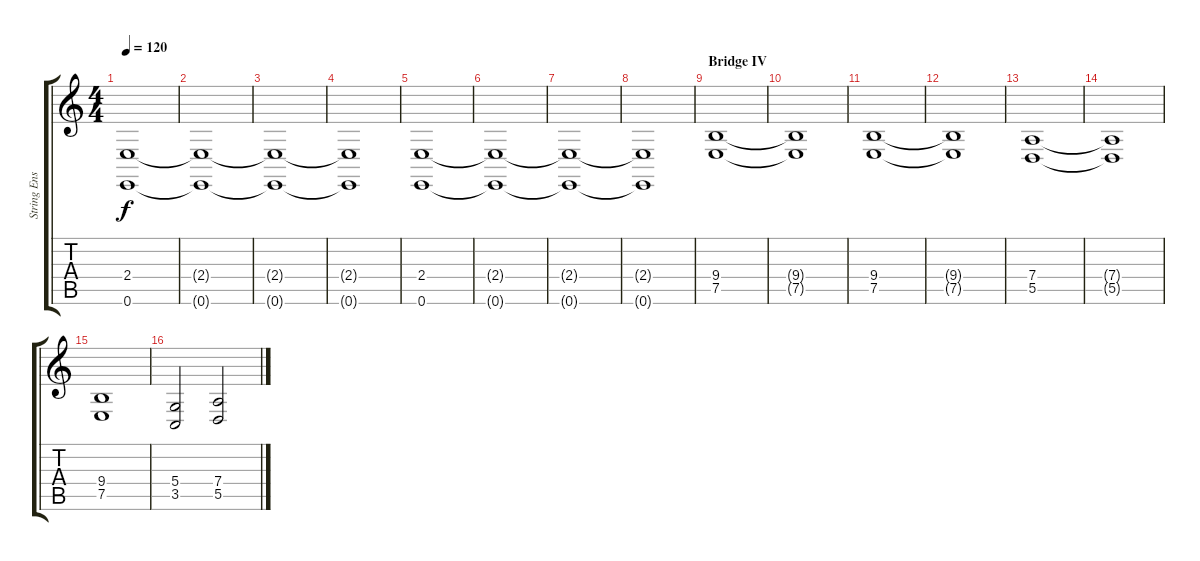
\track ("String Ensemble 1" "String Ens") {instrument stringensemble1}
\staff {score tabs}
\tuning (E4 B3 G3 D3 A2 E2) {hide}
\ts (4 4)
\tempo 120
\clef g2
\ks c
(2.4 0.6).1{dy f} |
(2.4{t} 0.6{t}).1 |
(2.4{t} 0.6{t}).1 |
(2.4{t} 0.6{t}).1 |
(2.4 0.6).1 |
(2.4{t} 0.6{t}).1 |
(2.4{t} 0.6{t}).1 |
(2.4{t} 0.6{t}).1 |
\section ("" "Bridge IV")
(9.4 7.5).1 |
(9.4{t} 7.5{t}).1 |
(9.4 7.5).1 |
(9.4{t} 7.5{t}).1 |
(7.4 5.5).1 |
(7.4{t} 5.5{t}).1 |
(9.4 7.5).1 |
(5.4 3.5).2 (7.4 5.5).2
